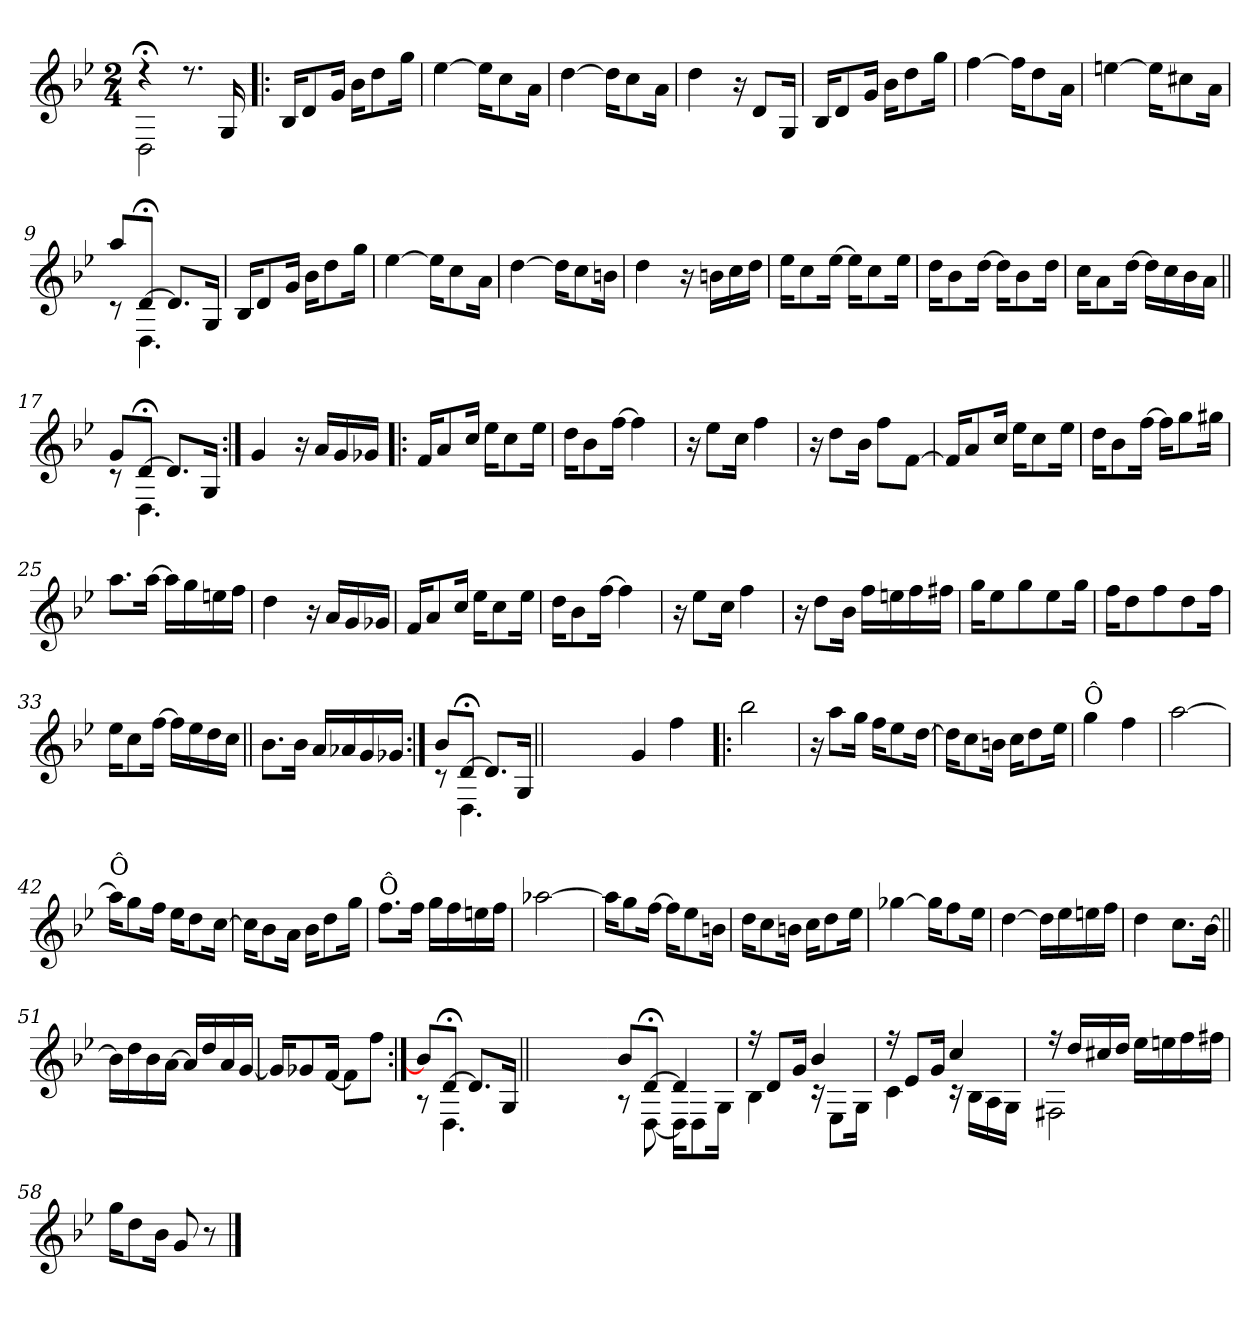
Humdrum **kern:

**kern
*part1
*staff1
*clefG2
*k[b-e-]
*B-:
*M2/4
=1
*^
4r;<	2D\
8.r	.
16G/	.
*v	*v
=2!|:
16B-/KL
8d/
16g/Jk
16b-\KL
8dd\
16gg\Jk
=3
[4ee-\
16ee-\KL]
8cc\
16a\Jk
=4
[4dd\
16dd\KL]
8cc\
16a\Jk
=5
4dd\
16r
8d/L
16G/Jk
!!LO:LB:g=z
=6
16B-/KL
8d/
16g/Jk
16b-\KL
8dd\
16gg\Jk
=7
[4ff\
16ff\KL]
8dd\
16a\Jk
=8
[4een\
16ee\KL]
8cc#X\
16a\Jk
=9
*^
8aa/L	8rc
[>8d;</J	4.D\
8.d/L]	.
16G/Jk	.
*v	*v
=10
16B-/KL
8d/
16g/Jk
16b-\KL
8dd\
16gg\Jk
!!LO:LB:g=z
=11
[4ee-\
16ee-\KL]
8cc\
16a\Jk
=12
[4dd\
16dd\KL]
8cc\
16bn\Jk
=13
4dd\
16r
16bn\LL
16cc\
16dd\JJ
=14
16ee-\KL
8cc\
[16ee-\Jk
16ee-\KL]
8cc\
16ee-\Jk
=15
16dd\KL
8b-\
[16dd\Jk
16dd\KL]
8b-\
16dd\Jk
!!LO:LB:g=z
=16
16cc\KL
8a\
[16dd\Jk
16dd\LL]
16cc\
16b-\
16a\JJ
=17||
*^
8g/L	8rc
[>8d;</J	4.D\
8.d/L]	.
16G/Jk	.
*v	*v
=18:|!
4g/
16r
16a/LL
16g/
16g-X/JJ
=19!|:
16f/KL
8a/
16cc/Jk
16ee-\KL
8cc\
16ee-\Jk
=20
16dd\KL
8b-\
[16ff\Jk
4ff\]
!!LO:LB:g=z
=21
16r
8ee-\L
16cc\Jk
4ff\
=22
16r
8dd\L
16b-\Jk
8ff\L
[8f\J
=23
16f/KL]
8a/
16cc/Jk
16ee-\KL
8cc\
16ee-\Jk
=24
16dd\KL
8b-\
[16ff\Jk
16ff\KL]
8gg\
16gg#X\Jk
=25
8.aa\L
[16aa\Jk
16aa\LL]
16gg\
16een\
16ff\JJ
=26
4dd\
16r
16a/LL
16g/
16g-X/JJ
!!LO:LB:g=z
=27
16f/KL
8a/
16cc/Jk
16ee-\KL
8cc\
16ee-\Jk
=28
16dd\KL
8b-\
[16ff\Jk
4ff\]
=29
16r
8ee-\L
16cc\Jk
4ff\
=30
16r
8dd\L
16b-\Jk
16ff\LL
16een\
16ff\
16ff#X\JJ
=31
16gg\KL
8ee-\
8gg\
8ee-\
16gg\Jk
!!LO:LB:g=z
=32
16ff\KL
8dd\
8ff\
8dd\
16ff\Jk
=33
16ee-\KL
8cc\
[16ff\Jk
16ff\LL]
16ee-\
16dd\
16cc\JJ
=34||
8.b-\L
16b-\Jk
16a/LL
16a-X/
16g/
16g-X/JJ
=35:|!
*^
8b-/L	8rc
[>8d;</J	4.D\
8.d/L]	.
16G/Jk	.
*v	*v
=35X1||
*stria0
2ryy
!!LO:LB:g=z
=36-
*stria5
4g/
4ff\
=37!|:
2bb-\
=38
16r
8aa\L
16gg\Jk
16ff\KL
8ee-\
[16dd\Jk
=39
16dd\KL]
8cc\
16bn\Jk
16cc\KL
8dd\
16ee-\Jk
=40
!LO:TX:a:t=Ô
4gg\
4ff\
!!LO:LB:g=z
=41
[2aa\
=42
!LO:TX:a:t=Ô
16aa\KL]
8gg\
16ff\Jk
16ee-\KL
8dd\
[16cc\Jk
=43
16cc\KL]
8b-\
16a\Jk
16b-\KL
8dd\
16gg\Jk
=44
!LO:TX:a:t=Ô
8.ff\L
16ff\Jk
16gg\LL
16ff\
16een\
16ff\JJ
=45
[2aa-X\
!!LO:PB:g=z
=46
16aa-\KL]
8gg\
[16ff\Jk
16ff\KL]
8ee-\
16bn\Jk
=47
16dd\KL
8cc\
16bn\Jk
16cc\KL
8dd\
16ee-\Jk
=48
[4gg-X\
16gg-\KL]
8ff\
16ee-\Jk
=49
[4dd\
16dd\LL]
16ee-\
16een\
16ff\JJ
=50
4dd\
8.cc\L
[16b-\Jk
!!LO:LB:g=z
=51||
16b-\LL]
16dd\
16b-\
[16a\JJ
16a/LL]
16dd/
16a/
[16g/JJ
=52
16g/KL]
8g-X/
[16f/Jk
8f\L]
8ff\J
=53:|!
*^
8b-/L]	8rA
[>8d;</J	4.D\
8.d/L]	.
16G/Jk	.
*v	*v
=53X2||
*stria0
2ryy
!!LO:LB:g=z
=54-
*stria5
*^
8b-/L	8rA
[>8d;</J	[<8D\
4d/]	16D\KL]
.	8D\
.	16G\Jk
=55	=55
16r	4B-\
8d/L	.
16g/Jk	.
4b-/	16rc
.	8E-\L
.	16G\Jk
=56	=56
16r	4c\
8e-/L	.
16g/Jk	.
4cc/	16rc
.	16B-\LL
.	16A\
.	16G\JJ
=57	=57
16r	2F#X\
16dd/LL	.
16cc#X/	.
16dd/JJ	.
16ee-\LL	.
16een\	.
16ff\	.
16ff#X\JJ	.
*v	*v
=58
16gg\KL
8dd\
16b-\Jk
8g/
8r
==
*-
